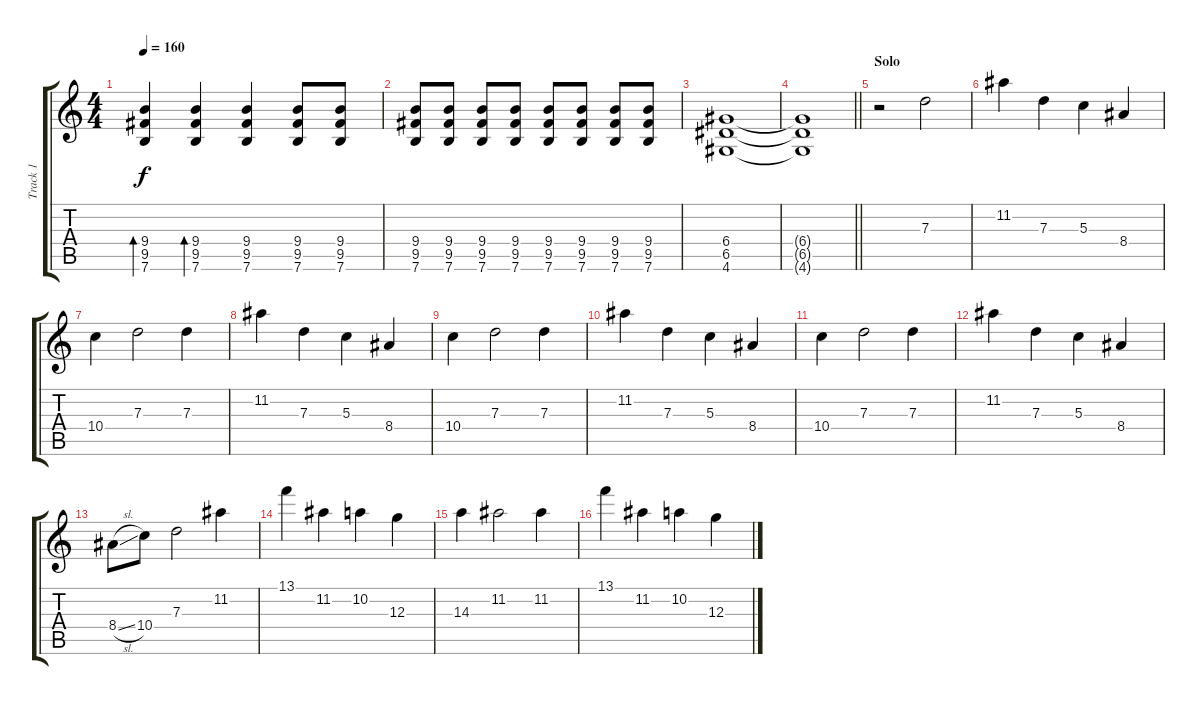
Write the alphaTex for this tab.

\track ("Track 1" "Track 1") {instrument overdrivenguitar}
\staff {score tabs}
\tuning (E4 B3 G3 D3 A2 E2) {hide}
\ts (4 4)
\tempo 160
\clef g2
\ks c
(9.4 9.5 7.6).4{bd 60 dy f} (9.4 9.5 7.6).4{bd 60} (9.4 9.5 7.6).4 (9.4 9.5 7.6).8 (9.4 9.5 7.6).8 |
(9.4 9.5 7.6).8 (9.4 9.5 7.6).8 (9.4 9.5 7.6).8 (9.4 9.5 7.6).8 (9.4 9.5 7.6).8 (9.4 9.5 7.6).8 (9.4 9.5 7.6).8 (9.4 9.5 7.6).8 |
(6.4 6.5 4.6).1 |
\barLineRight lightlight
(6.4{t} 6.5{t} 4.6{t}).1 |
\section ("" "Solo")
r.2 7.3.2 |
11.2.4 7.3.4 5.3.4 8.4.4 |
10.4.4 7.3.2 7.3.4 |
11.2.4 7.3.4 5.3.4 8.4.4 |
10.4.4 7.3.2 7.3.4 |
11.2.4 7.3.4 5.3.4 8.4.4 |
10.4.4 7.3.2 7.3.4 |
11.2.4 7.3.4 5.3.4 8.4.4 |
8.4{sl}.8 10.4.8 7.3.2 11.2.4 |
13.1.4 11.2.4 10.2.4 12.3.4 |
14.3.4 11.2.2 11.2.4 |
13.1.4 11.2.4 10.2.4 12.3.4
